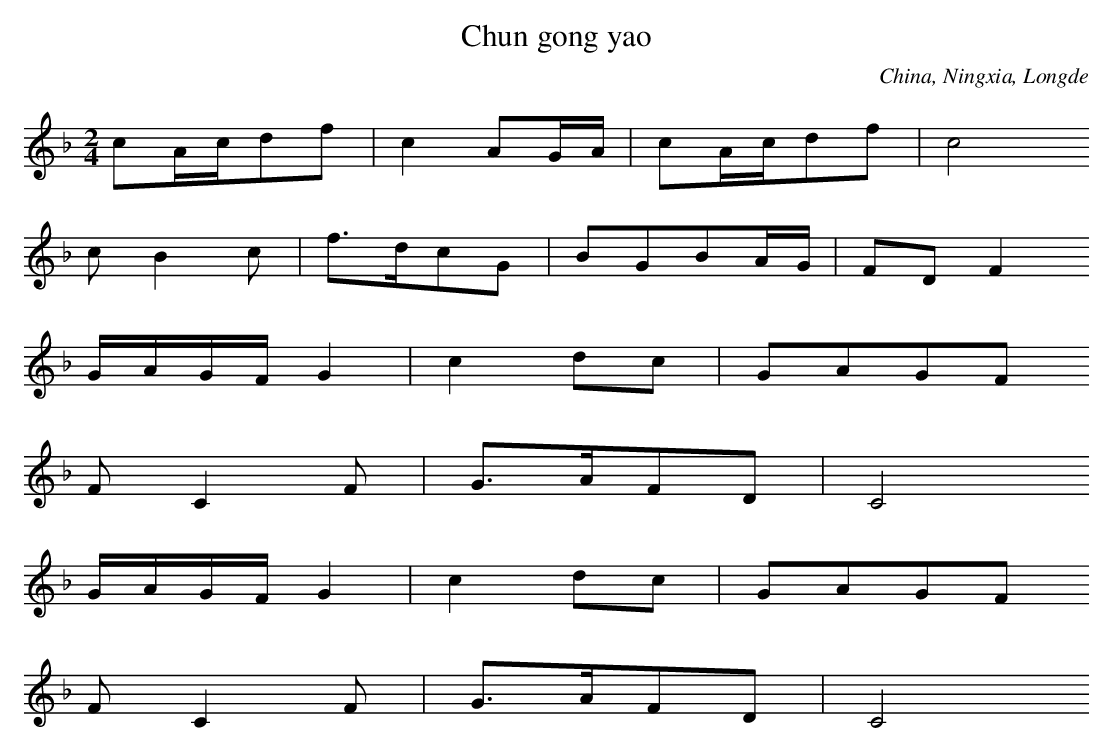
X:1
T: Chun gong yao
O: China, Ningxia, Longde
M: 2/4
L: 1/16
K: F
c2Acd2f2 | c4A2GA | c2Acd2f2 | c8
c2B4c2 | f3dc2G2 | B2G2B2AG | F2D2F4
GAGFG4 | c4d2c2 | G2A2G2F2
F2C4F2 | G3AF2D2 | C8
GAGFG4 | c4d2c2 | G2A2G2F2
F2C4F2 | G3AF2D2 | C8
